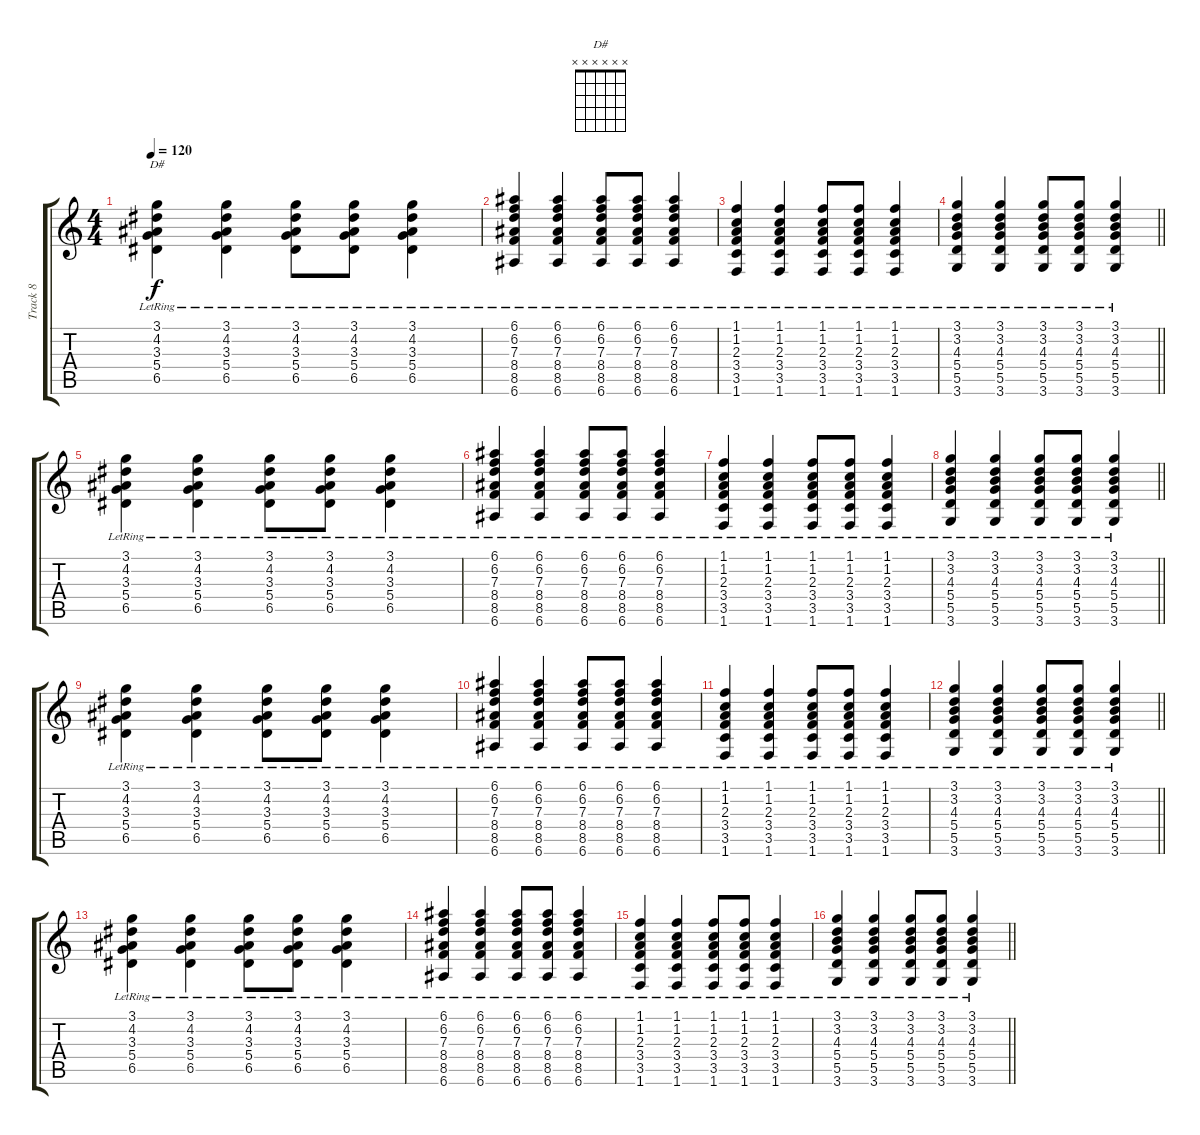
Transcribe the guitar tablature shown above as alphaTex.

\track ("Track 8" "Track 8") {instrument electricguitarjazz}
\staff {score tabs}
\tuning (E4 B3 G3 D3 A2 E2) {hide}
\chord ("D#" x x x x x x)
\ts (4 4)
\tempo 120
\clef g2
\ks c
(3.1{lr} 4.2{lr} 3.3{lr} 5.4{lr} 6.5{lr}).4{ch "D#" dy f} (3.1{lr} 4.2{lr} 3.3{lr} 5.4{lr} 6.5{lr}).4 (3.1{lr} 4.2{lr} 3.3{lr} 5.4{lr} 6.5{lr}).8 (3.1{lr} 4.2{lr} 3.3{lr} 5.4{lr} 6.5{lr}).8 (3.1{lr} 4.2{lr} 3.3{lr} 5.4{lr} 6.5{lr}).4 |
(6.1{lr} 6.2{lr} 7.3{lr} 8.4{lr} 8.5{lr} 6.6{lr}).4 (6.1{lr} 6.2{lr} 7.3{lr} 8.4{lr} 8.5{lr} 6.6{lr}).4 (6.1{lr} 6.2{lr} 7.3{lr} 8.4{lr} 8.5{lr} 6.6{lr}).8 (6.1{lr} 6.2{lr} 7.3{lr} 8.4{lr} 8.5{lr} 6.6{lr}).8 (6.1{lr} 6.2{lr} 7.3{lr} 8.4{lr} 8.5{lr} 6.6{lr}).4 |
(1.1{lr} 1.2{lr} 2.3{lr} 3.4{lr} 3.5{lr} 1.6{lr}).4 (1.1{lr} 1.2{lr} 2.3{lr} 3.4{lr} 3.5{lr} 1.6{lr}).4 (1.1{lr} 1.2{lr} 2.3{lr} 3.4{lr} 3.5{lr} 1.6{lr}).8 (1.1{lr} 1.2{lr} 2.3{lr} 3.4{lr} 3.5{lr} 1.6{lr}).8 (1.1{lr} 1.2{lr} 2.3{lr} 3.4{lr} 3.5{lr} 1.6{lr}).4 |
\barLineRight lightlight
(3.1{lr} 3.2{lr} 4.3{lr} 5.4{lr} 5.5{lr} 3.6{lr}).4 (3.1{lr} 3.2{lr} 4.3{lr} 5.4{lr} 5.5{lr} 3.6{lr}).4 (3.1{lr} 3.2{lr} 4.3{lr} 5.4{lr} 5.5{lr} 3.6{lr}).8 (3.1{lr} 3.2{lr} 4.3{lr} 5.4{lr} 5.5{lr} 3.6{lr}).8 (3.1{lr} 3.2{lr} 4.3{lr} 5.4{lr} 5.5{lr} 3.6{lr}).4 |
(3.1{lr} 4.2{lr} 3.3{lr} 5.4{lr} 6.5{lr}).4 (3.1{lr} 4.2{lr} 3.3{lr} 5.4{lr} 6.5{lr}).4 (3.1{lr} 4.2{lr} 3.3{lr} 5.4{lr} 6.5{lr}).8 (3.1{lr} 4.2{lr} 3.3{lr} 5.4{lr} 6.5{lr}).8 (3.1{lr} 4.2{lr} 3.3{lr} 5.4{lr} 6.5{lr}).4 |
(6.1{lr} 6.2{lr} 7.3{lr} 8.4{lr} 8.5{lr} 6.6{lr}).4 (6.1{lr} 6.2{lr} 7.3{lr} 8.4{lr} 8.5{lr} 6.6{lr}).4 (6.1{lr} 6.2{lr} 7.3{lr} 8.4{lr} 8.5{lr} 6.6{lr}).8 (6.1{lr} 6.2{lr} 7.3{lr} 8.4{lr} 8.5{lr} 6.6{lr}).8 (6.1{lr} 6.2{lr} 7.3{lr} 8.4{lr} 8.5{lr} 6.6{lr}).4 |
(1.1{lr} 1.2{lr} 2.3{lr} 3.4{lr} 3.5{lr} 1.6{lr}).4 (1.1{lr} 1.2{lr} 2.3{lr} 3.4{lr} 3.5{lr} 1.6{lr}).4 (1.1{lr} 1.2{lr} 2.3{lr} 3.4{lr} 3.5{lr} 1.6{lr}).8 (1.1{lr} 1.2{lr} 2.3{lr} 3.4{lr} 3.5{lr} 1.6{lr}).8 (1.1{lr} 1.2{lr} 2.3{lr} 3.4{lr} 3.5{lr} 1.6{lr}).4 |
\barLineRight lightlight
(3.1{lr} 3.2{lr} 4.3{lr} 5.4{lr} 5.5{lr} 3.6{lr}).4 (3.1{lr} 3.2{lr} 4.3{lr} 5.4{lr} 5.5{lr} 3.6{lr}).4 (3.1{lr} 3.2{lr} 4.3{lr} 5.4{lr} 5.5{lr} 3.6{lr}).8 (3.1{lr} 3.2{lr} 4.3{lr} 5.4{lr} 5.5{lr} 3.6{lr}).8 (3.1{lr} 3.2{lr} 4.3{lr} 5.4{lr} 5.5{lr} 3.6{lr}).4 |
(3.1{lr} 4.2{lr} 3.3{lr} 5.4{lr} 6.5{lr}).4 (3.1{lr} 4.2{lr} 3.3{lr} 5.4{lr} 6.5{lr}).4 (3.1{lr} 4.2{lr} 3.3{lr} 5.4{lr} 6.5{lr}).8 (3.1{lr} 4.2{lr} 3.3{lr} 5.4{lr} 6.5{lr}).8 (3.1{lr} 4.2{lr} 3.3{lr} 5.4{lr} 6.5{lr}).4 |
(6.1{lr} 6.2{lr} 7.3{lr} 8.4{lr} 8.5{lr} 6.6{lr}).4 (6.1{lr} 6.2{lr} 7.3{lr} 8.4{lr} 8.5{lr} 6.6{lr}).4 (6.1{lr} 6.2{lr} 7.3{lr} 8.4{lr} 8.5{lr} 6.6{lr}).8 (6.1{lr} 6.2{lr} 7.3{lr} 8.4{lr} 8.5{lr} 6.6{lr}).8 (6.1{lr} 6.2{lr} 7.3{lr} 8.4{lr} 8.5{lr} 6.6{lr}).4 |
(1.1{lr} 1.2{lr} 2.3{lr} 3.4{lr} 3.5{lr} 1.6{lr}).4 (1.1{lr} 1.2{lr} 2.3{lr} 3.4{lr} 3.5{lr} 1.6{lr}).4 (1.1{lr} 1.2{lr} 2.3{lr} 3.4{lr} 3.5{lr} 1.6{lr}).8 (1.1{lr} 1.2{lr} 2.3{lr} 3.4{lr} 3.5{lr} 1.6{lr}).8 (1.1{lr} 1.2{lr} 2.3{lr} 3.4{lr} 3.5{lr} 1.6{lr}).4 |
\barLineRight lightlight
(3.1{lr} 3.2{lr} 4.3{lr} 5.4{lr} 5.5{lr} 3.6{lr}).4 (3.1{lr} 3.2{lr} 4.3{lr} 5.4{lr} 5.5{lr} 3.6{lr}).4 (3.1{lr} 3.2{lr} 4.3{lr} 5.4{lr} 5.5{lr} 3.6{lr}).8 (3.1{lr} 3.2{lr} 4.3{lr} 5.4{lr} 5.5{lr} 3.6{lr}).8 (3.1{lr} 3.2{lr} 4.3{lr} 5.4{lr} 5.5{lr} 3.6{lr}).4 |
(3.1{lr} 4.2{lr} 3.3{lr} 5.4{lr} 6.5{lr}).4 (3.1{lr} 4.2{lr} 3.3{lr} 5.4{lr} 6.5{lr}).4 (3.1{lr} 4.2{lr} 3.3{lr} 5.4{lr} 6.5{lr}).8 (3.1{lr} 4.2{lr} 3.3{lr} 5.4{lr} 6.5{lr}).8 (3.1{lr} 4.2{lr} 3.3{lr} 5.4{lr} 6.5{lr}).4 |
(6.1{lr} 6.2{lr} 7.3{lr} 8.4{lr} 8.5{lr} 6.6{lr}).4 (6.1{lr} 6.2{lr} 7.3{lr} 8.4{lr} 8.5{lr} 6.6{lr}).4 (6.1{lr} 6.2{lr} 7.3{lr} 8.4{lr} 8.5{lr} 6.6{lr}).8 (6.1{lr} 6.2{lr} 7.3{lr} 8.4{lr} 8.5{lr} 6.6{lr}).8 (6.1{lr} 6.2{lr} 7.3{lr} 8.4{lr} 8.5{lr} 6.6{lr}).4 |
(1.1{lr} 1.2{lr} 2.3{lr} 3.4{lr} 3.5{lr} 1.6{lr}).4 (1.1{lr} 1.2{lr} 2.3{lr} 3.4{lr} 3.5{lr} 1.6{lr}).4 (1.1{lr} 1.2{lr} 2.3{lr} 3.4{lr} 3.5{lr} 1.6{lr}).8 (1.1{lr} 1.2{lr} 2.3{lr} 3.4{lr} 3.5{lr} 1.6{lr}).8 (1.1{lr} 1.2{lr} 2.3{lr} 3.4{lr} 3.5{lr} 1.6{lr}).4 |
\barLineRight lightlight
(3.1{lr} 3.2{lr} 4.3{lr} 5.4{lr} 5.5{lr} 3.6{lr}).4 (3.1{lr} 3.2{lr} 4.3{lr} 5.4{lr} 5.5{lr} 3.6{lr}).4 (3.1{lr} 3.2{lr} 4.3{lr} 5.4{lr} 5.5{lr} 3.6{lr}).8 (3.1{lr} 3.2{lr} 4.3{lr} 5.4{lr} 5.5{lr} 3.6{lr}).8 (3.1{lr} 3.2{lr} 4.3{lr} 5.4{lr} 5.5{lr} 3.6{lr}).4
